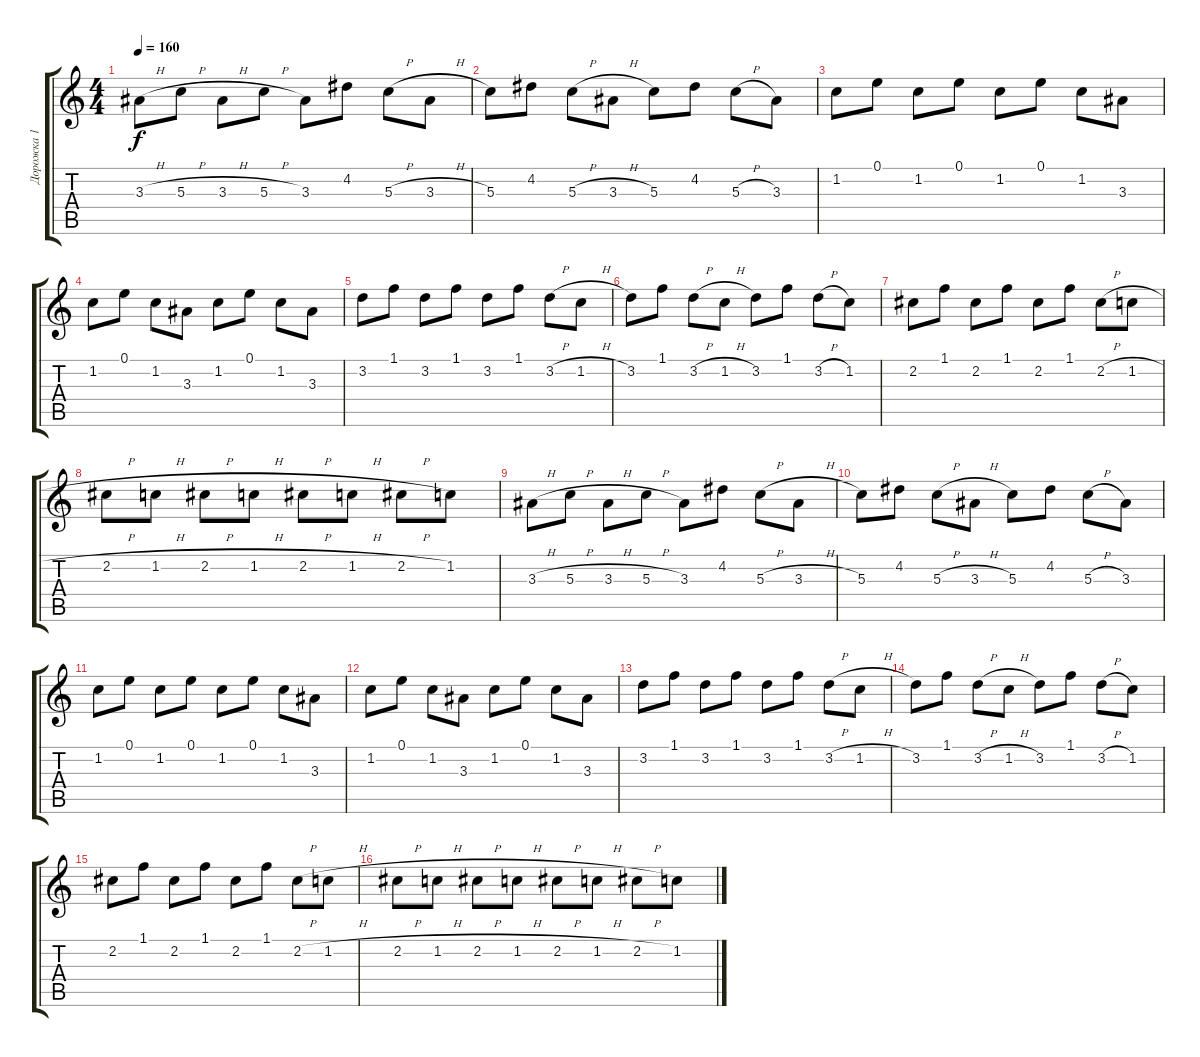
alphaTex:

\track ("Дорожка 1" "Дорожка 1") {instrument electricguitarclean}
\staff {score tabs}
\tuning (E4 B3 G3 D3 A2 E2) {hide}
\ts (4 4)
\tempo 160
\clef g2
\ks c
3.3{h}.8{dy f instrument electricguitarmuted} 5.3{h}.8 3.3{h}.8 5.3{h}.8 3.3.8 4.2.8 5.3{h}.8 3.3{h}.8 |
5.3.8 4.2.8 5.3{h}.8 3.3{h}.8 5.3.8 4.2.8 5.3{h}.8 3.3.8 |
1.2.8 0.1.8 1.2.8 0.1.8 1.2.8 0.1.8 1.2.8 3.3.8 |
1.2.8 0.1.8 1.2.8 3.3.8 1.2.8 0.1.8 1.2.8 3.3.8 |
3.2.8 1.1.8 3.2.8 1.1.8 3.2.8 1.1.8 3.2{h}.8 1.2{h}.8 |
3.2.8 1.1.8 3.2{h}.8 1.2{h}.8 3.2.8 1.1.8 3.2{h}.8 1.2.8 |
2.2.8 1.1.8 2.2.8 1.1.8 2.2.8 1.1.8 2.2{h}.8 1.2{h}.8 |
2.2{h}.8 1.2{h}.8 2.2{h}.8 1.2{h}.8 2.2{h}.8 1.2{h}.8 2.2{h}.8 1.2.8 |
3.3{h}.8 5.3{h}.8 3.3{h}.8 5.3{h}.8 3.3.8 4.2.8 5.3{h}.8 3.3{h}.8 |
5.3.8 4.2.8 5.3{h}.8 3.3{h}.8 5.3.8 4.2.8 5.3{h}.8 3.3.8 |
1.2.8 0.1.8 1.2.8 0.1.8 1.2.8 0.1.8 1.2.8 3.3.8 |
1.2.8 0.1.8 1.2.8 3.3.8 1.2.8 0.1.8 1.2.8 3.3.8 |
3.2.8 1.1.8 3.2.8 1.1.8 3.2.8 1.1.8 3.2{h}.8 1.2{h}.8 |
3.2.8 1.1.8 3.2{h}.8 1.2{h}.8 3.2.8 1.1.8 3.2{h}.8 1.2.8 |
2.2.8 1.1.8 2.2.8 1.1.8 2.2.8 1.1.8 2.2{h}.8 1.2{h}.8 |
2.2{h}.8 1.2{h}.8 2.2{h}.8 1.2{h}.8 2.2{h}.8 1.2{h}.8 2.2{h}.8 1.2.8
